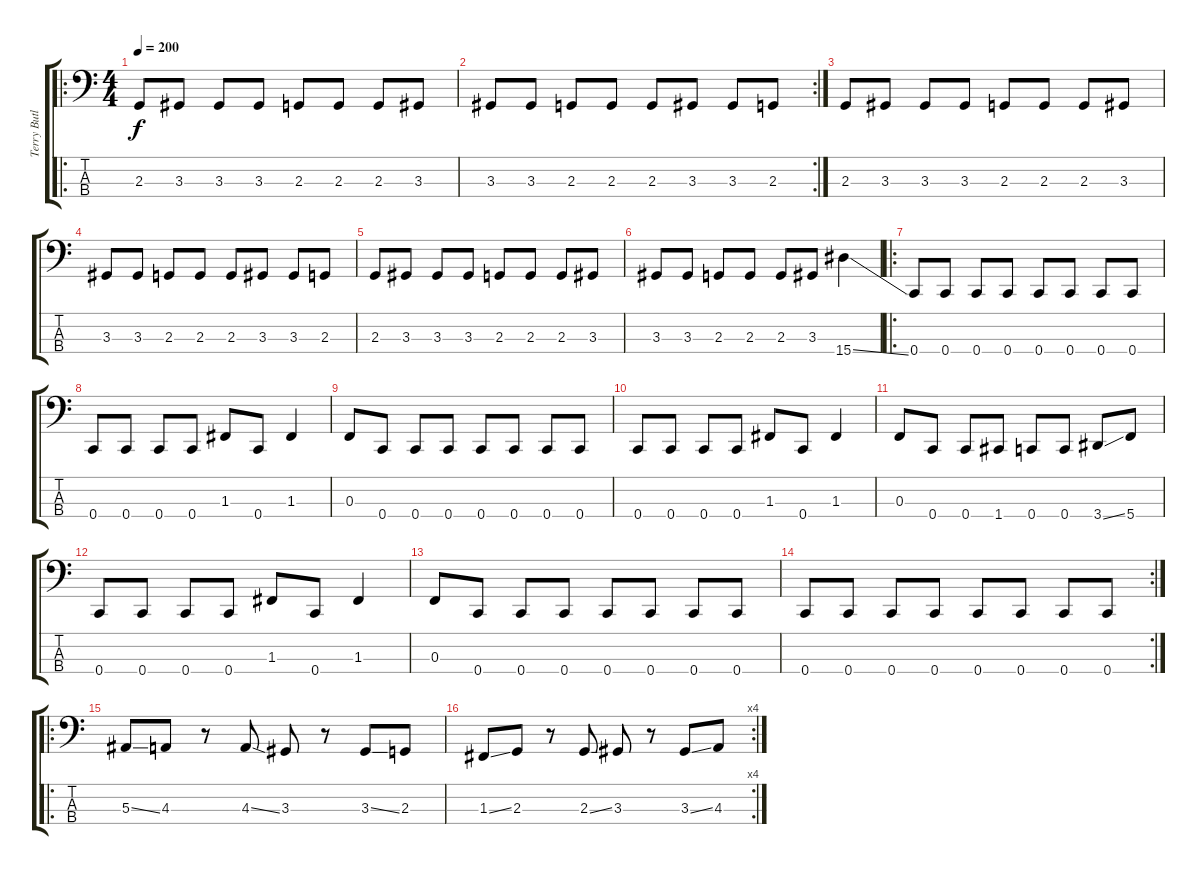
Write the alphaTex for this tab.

\track ("Terry Butler" "Terry Butl") {instrument electricbassfinger}
\staff {score tabs}
\tuning (Eb2 Bb1 F1 C1) {hide}
\ro
\ts (4 4)
\tempo 200
\clef f4
\ks c
2.3.8{dy f} 3.3.8 3.3.8 3.3.8 2.3.8 2.3.8 2.3.8 3.3.8 |
\rc 2
3.3.8 3.3.8 2.3.8 2.3.8 2.3.8 3.3.8 3.3.8 2.3.8 |
2.3.8 3.3.8 3.3.8 3.3.8 2.3.8 2.3.8 2.3.8 3.3.8 |
3.3.8 3.3.8 2.3.8 2.3.8 2.3.8 3.3.8 3.3.8 2.3.8 |
2.3.8 3.3.8 3.3.8 3.3.8 2.3.8 2.3.8 2.3.8 3.3.8 |
3.3.8 3.3.8 2.3.8 2.3.8 2.3.8 3.3.8 15.4{ss}.4 |
\ro
0.4.8 0.4.8 0.4.8 0.4.8 0.4.8 0.4.8 0.4.8 0.4.8 |
0.4.8 0.4.8 0.4.8 0.4.8 1.3.8 0.4.8 1.3.4 |
0.3.8 0.4.8 0.4.8 0.4.8 0.4.8 0.4.8 0.4.8 0.4.8 |
0.4.8 0.4.8 0.4.8 0.4.8 1.3.8 0.4.8 1.3.4 |
0.3.8 0.4.8 0.4.8 1.4.8 0.4.8 0.4.8 3.4{ss}.8 5.4.8 |
0.4.8 0.4.8 0.4.8 0.4.8 1.3.8 0.4.8 1.3.4 |
0.3.8 0.4.8 0.4.8 0.4.8 0.4.8 0.4.8 0.4.8 0.4.8 |
\rc 2
0.4.8 0.4.8 0.4.8 0.4.8 0.4.8 0.4.8 0.4.8 0.4.8 |
\ro
5.3{ss}.8 4.3.8 r.8 4.3{ss}.8 3.3.8 r.8 3.3{ss}.8 2.3.8 |
\rc 4
1.3{ss}.8 2.3.8 r.8 2.3{ss}.8 3.3.8 r.8 3.3{ss}.8 4.3.8
